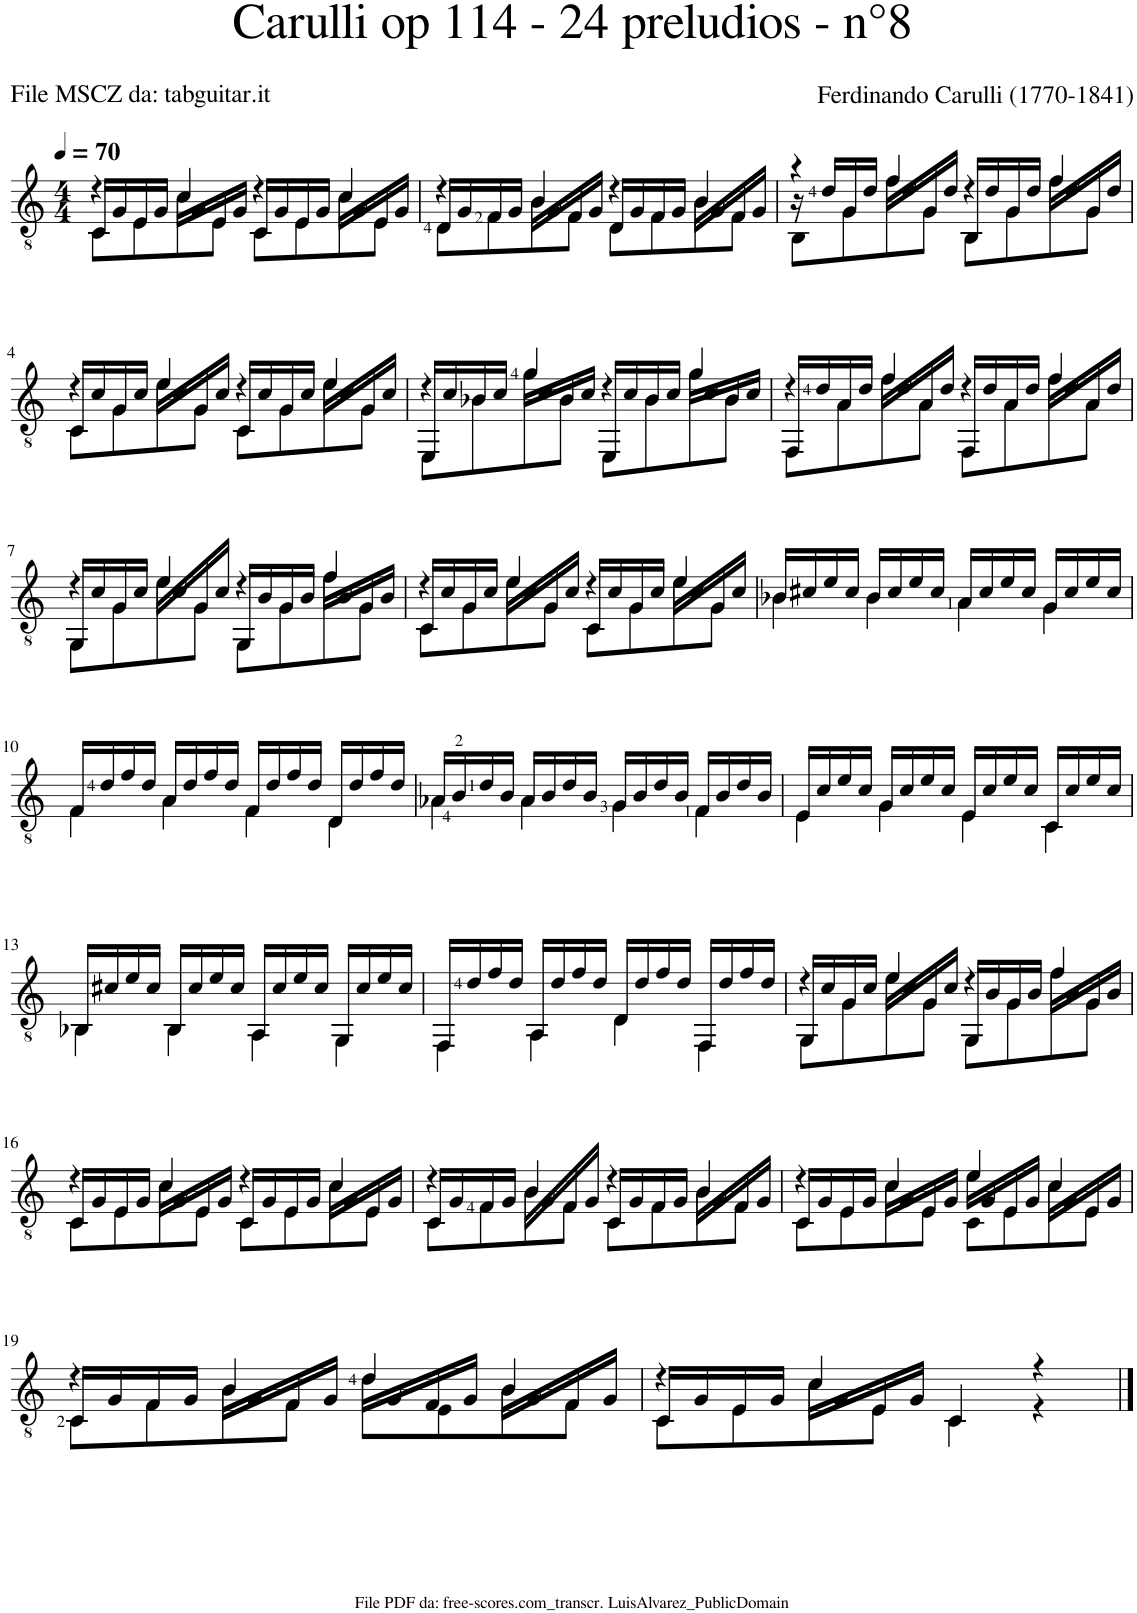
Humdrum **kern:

**kern
*part1
*staff1
*I"Guitar
*I'Guit.
*clefGv2
*k[]
*M4/4
*MM70
=1
*^
*	*^
4r	16C/LL	8C\L
.	16G/	.
.	16E/	8E\
.	16G/JJ	.
4c/	16c\LL	8c\
.	16G/	.
.	16E/	8E\J
.	16G/JJ	.
4r	16C/LL	8C\L
.	16G/	.
.	16E/	8E\
.	16G/JJ	.
4c/	16c\LL	8c\
.	16G/	.
.	16E/	8E\J
.	16G/JJ	.
=2	=2	=2
4r	16D/LL	8D\L
.	16G/	.
.	16F/	8F\
.	16G/JJ	.
4B/	16B\LL	8B\
.	16G/	.
.	16F/	8F\J
.	16G/JJ	.
4r	16D/LL	8D\L
.	16G/	.
.	16F/	8F\
.	16G/JJ	.
4B/	16B\LL	8B\
.	16G/	.
.	16F/	8F\J
.	16G/JJ	.
=3	=3	=3
4r	16r	8BB\L
.	16d/LL	.
.	16G/	8G\
.	16d/JJ	.
4f/	16f\LL	8f\
.	16d/	.
.	16G/	8G\J
.	16d/JJ	.
4r	16BB/LL	8BB\L
.	16d/	.
.	16G/	8G\
.	16d/JJ	.
4f/	16f\LL	8f\
.	16d/	.
.	16G/	8G\J
.	16d/JJ	.
!!LO:LB:g=z	!!	!!
=4	=4	=4
4r	16C/LL	8C\L
.	16c/	.
.	16G/	8G\
.	16c/JJ	.
4e/	16e\LL	8e\
.	16c/	.
.	16G/	8G\J
.	16c/JJ	.
4r	16C/LL	8C\L
.	16c/	.
.	16G/	8G\
.	16c/JJ	.
4e/	16e\LL	8e\
.	16c/	.
.	16G/	8G\J
.	16c/JJ	.
=5	=5	=5
4r	16EE/LL	8EE\L
.	16c/	.
.	16B-X/	8B-\
.	16c/JJ	.
4g/	16g\LL	8g\
.	16c/	.
.	16B-/	8B-\J
.	16c/JJ	.
4r	16EE/LL	8EE\L
.	16c/	.
.	16B-/	8B-\
.	16c/JJ	.
4g/	16g\LL	8g\
.	16c/	.
.	16B-/	8B-\J
.	16c/JJ	.
=6	=6	=6
4r	16FF/LL	8FF\L
.	16d/	.
.	16A/	8A\
.	16d/JJ	.
4f/	16f\LL	8f\
.	16d/	.
.	16A/	8A\J
.	16d/JJ	.
4r	16FF/LL	8FF\L
.	16d/	.
.	16A/	8A\
.	16d/JJ	.
4f/	16f\LL	8f\
.	16d/	.
.	16A/	8A\J
.	16d/JJ	.
!!LO:LB:g=z	!!	!!
=7	=7	=7
4r	16GG/LL	8GG\L
.	16c/	.
.	16G/	8G\
.	16c/JJ	.
4e/	16e\LL	8e\
.	16c/	.
.	16G/	8G\J
.	16c/JJ	.
4r	16GG/LL	8GG\L
.	16B/	.
.	16G/	8G\
.	16B/JJ	.
4f/	16f\LL	8f\
.	16B/	.
.	16G/	8G\J
.	16B/JJ	.
=8	=8	=8
4r	16C/LL	8C\L
.	16c/	.
.	16G/	8G\
.	16c/JJ	.
4e/	16e\LL	8e\
.	16c/	.
.	16G/	8G\J
.	16c/JJ	.
4r	16C/LL	8C\L
.	16c/	.
.	16G/	8G\
.	16c/JJ	.
4e/	16e\LL	8e\
.	16c/	.
.	16G/	8G\J
.	16c/JJ	.
*	*v	*v
=9	=9
16B-X/LL	4B-\
16c#X/	.
16e/	.
16c#/JJ	.
16B-/LL	4B-\
16c#/	.
16e/	.
16c#/JJ	.
16A/LL	4A\
16c#/	.
16e/	.
16c#/JJ	.
16G/LL	4G\
16c#/	.
16e/	.
16c#/JJ	.
!!LO:LB:g=z	!!
=10	=10
16F/LL	4F\
16d/	.
16f/	.
16d/JJ	.
16A/LL	4A\
16d/	.
16f/	.
16d/JJ	.
16F/LL	4F\
16d/	.
16f/	.
16d/JJ	.
16D/LL	4D\
16d/	.
16f/	.
16d/JJ	.
=11	=11
16A-X/LL	4A-\
16B/	.
16d/	.
16B/JJ	.
16A-/LL	4A-\
16B/	.
16d/	.
16B/JJ	.
16G/LL	4G\
16B/	.
16d/	.
16B/JJ	.
16F/LL	4F\
16B/	.
16d/	.
16B/JJ	.
=12	=12
16E/LL	4E\
16c/	.
16e/	.
16c/JJ	.
16G/LL	4G\
16c/	.
16e/	.
16c/JJ	.
16E/LL	4E\
16c/	.
16e/	.
16c/JJ	.
16C/LL	4C\
16c/	.
16e/	.
16c/JJ	.
!!LO:LB:g=z	!!
=13	=13
16BB-X/LL	4BB-\
16c#X/	.
16e/	.
16c#/JJ	.
16BB-/LL	4BB-\
16c#/	.
16e/	.
16c#/JJ	.
16AA/LL	4AA\
16c#/	.
16e/	.
16c#/JJ	.
16GG/LL	4GG\
16c#/	.
16e/	.
16c#/JJ	.
=14	=14
16FF/LL	4FF\
16d/	.
16f/	.
16d/JJ	.
16AA/LL	4AA\
16d/	.
16f/	.
16d/JJ	.
16D/LL	4D\
16d/	.
16f/	.
16d/JJ	.
16FF/LL	4FF\
16d/	.
16f/	.
16d/JJ	.
=15	=15
*	*^
4r	16GG/LL	8GG\L
.	16c/	.
.	16G/	8G\
.	16c/JJ	.
4e/	16e\LL	8e\
.	16c/	.
.	16G/	8G\J
.	16c/JJ	.
4r	16GG/LL	8GG\L
.	16B/	.
.	16G/	8G\
.	16B/JJ	.
4f/	16f\LL	8f\
.	16B/	.
.	16G/	8G\J
.	16B/JJ	.
!!LO:LB:g=z	!!	!!
=16	=16	=16
4r	16C/LL	8C\L
.	16G/	.
.	16E/	8E\
.	16G/JJ	.
4c/	16c\LL	8c\
.	16G/	.
.	16E/	8E\J
.	16G/JJ	.
4r	16C/LL	8C\L
.	16G/	.
.	16E/	8E\
.	16G/JJ	.
4c/	16c\LL	8c\
.	16G/	.
.	16E/	8E\J
.	16G/JJ	.
=17	=17	=17
4r	16C/LL	8C\L
.	16G/	.
.	16F/	8F\
.	16G/JJ	.
4B/	16B\LL	8B\
.	16G/	.
.	16F/	8F\J
.	16G/JJ	.
4r	16C/LL	8C\L
.	16G/	.
.	16F/	8F\
.	16G/JJ	.
4B/	16B\LL	8B\
.	16G/	.
.	16F/	8F\J
.	16G/JJ	.
=18	=18	=18
4r	16C/LL	8C\L
.	16G/	.
.	16E/	8E\
.	16G/JJ	.
4c/	16c\LL	8c\
.	16G/	.
.	16E/	8E\J
.	16G/JJ	.
4e/	16e\LL	8C\L
.	16G/	.
.	16E/	8E\
.	16G/JJ	.
4c/	16c\LL	8c\
.	16G/	.
.	16E/	8E\J
.	16G/JJ	.
!!LO:LB:g=z	!!	!!
=19	=19	=19
4r	16C/LL	8C\L
.	16G/	.
.	16F/	8F\
.	16G/JJ	.
4B/	16B\LL	8B\
.	16G/	.
.	16F/	8F\J
.	16G/JJ	.
4d/	16d\LL	8d\L
.	16G/	.
.	16F/	8E\
.	16G/JJ	.
4B/	16B\LL	8B\
.	16G/	.
.	16F/	8F\J
.	16G/JJ	.
=20	=20	=20
4r	16C/LL	8C\L
.	16G/	.
.	16E/	8E\
.	16G/JJ	.
4c/	16c\LL	8c\
.	16G/	.
.	16E/	8E\J
.	16G/JJ	.
4C/	4C\	2ryy
4r	4r	.
*v	*v	*v
==
*-
